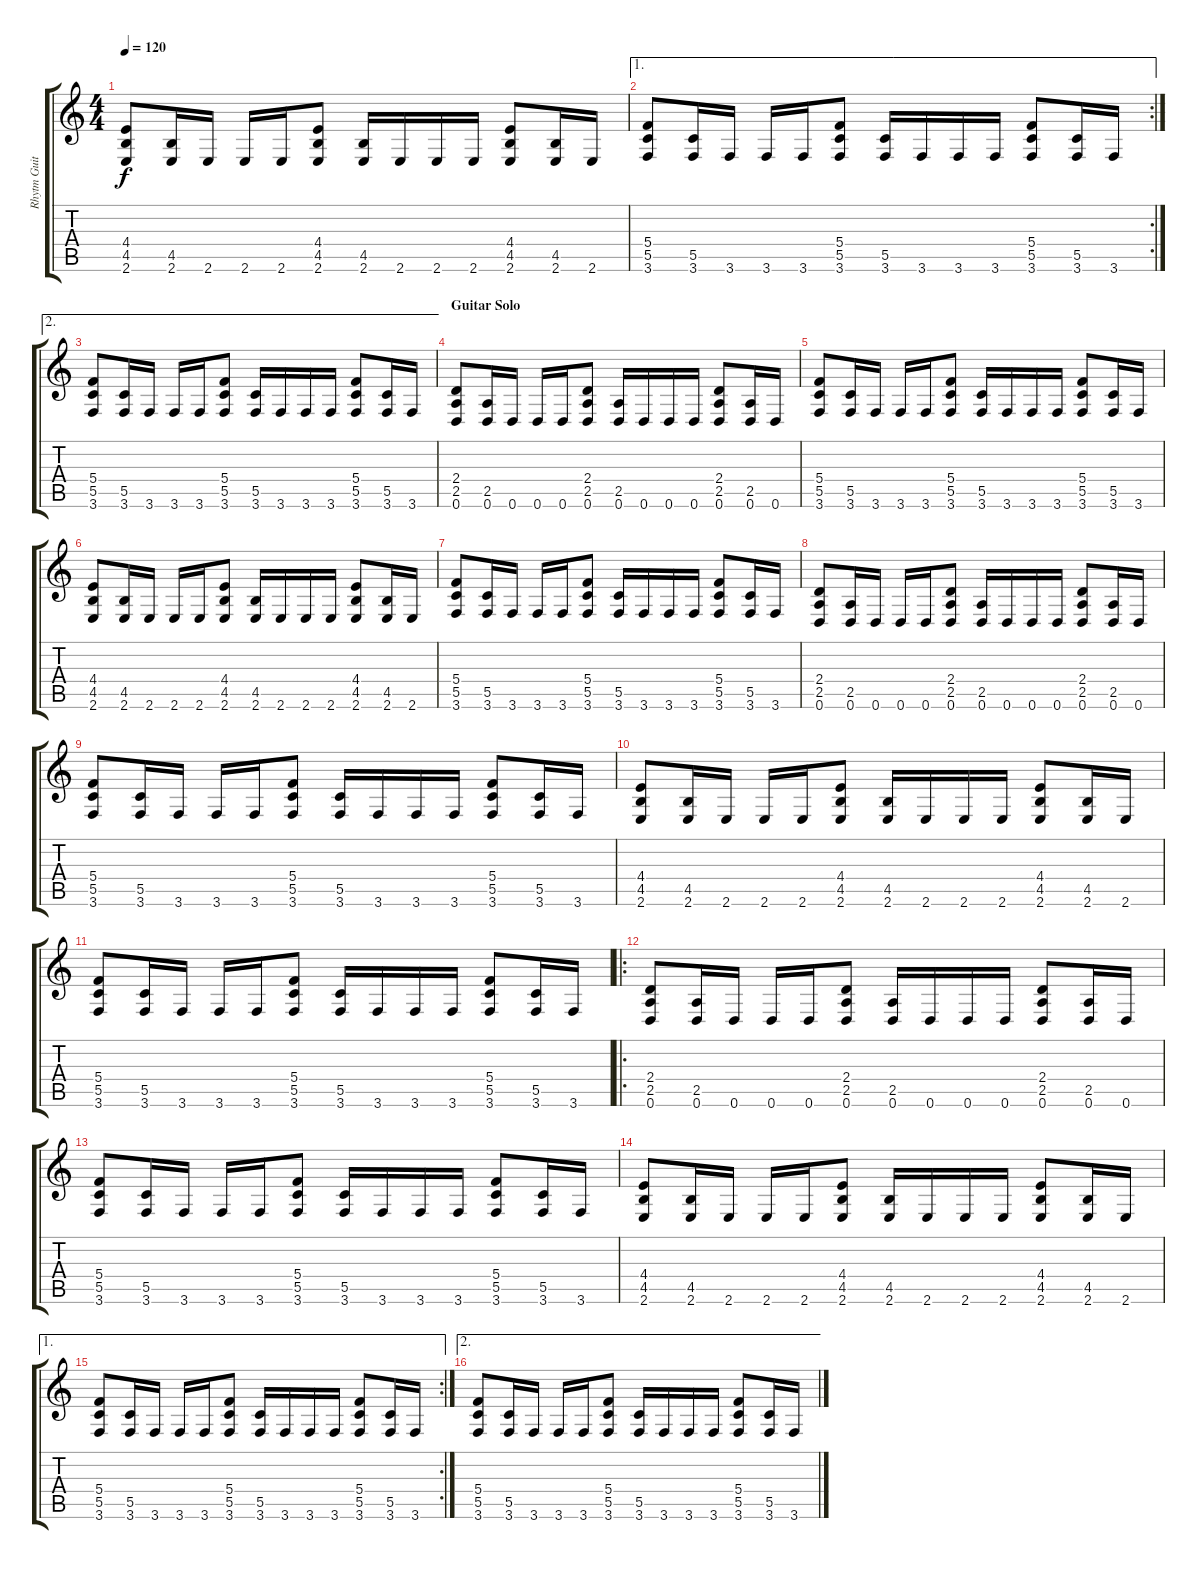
\track ("Rhytm Guitar" "Rhytm Guit") {instrument distortionguitar}
\staff {score tabs}
\tuning (D4 A3 F3 C3 G2 D2) {hide}
\ts (4 4)
\tempo 120
\clef g2
\ks c
(4.4 4.5 2.6).8{dy f} (4.5 2.6).16 2.6.16 2.6.16 2.6.16 (4.4 4.5 2.6).8 (4.5 2.6).16 2.6.16 2.6.16 2.6.16 (4.4 4.5 2.6).8 (4.5 2.6).16 2.6.16 |
\ae 1
\rc 2
(5.4 5.5 3.6).8 (5.5 3.6).16 3.6.16 3.6.16 3.6.16 (5.4 5.5 3.6).8 (5.5 3.6).16 3.6.16 3.6.16 3.6.16 (5.4 5.5 3.6).8 (5.5 3.6).16 3.6.16 |
\ae 2
(5.4 5.5 3.6).8 (5.5 3.6).16 3.6.16 3.6.16 3.6.16 (5.4 5.5 3.6).8 (5.5 3.6).16 3.6.16 3.6.16 3.6.16 (5.4 5.5 3.6).8 (5.5 3.6).16 3.6.16 |
\section ("" "Guitar Solo")
(2.4 2.5 0.6).8 (2.5 0.6).16 0.6.16 0.6.16 0.6.16 (2.4 2.5 0.6).8 (2.5 0.6).16 0.6.16 0.6.16 0.6.16 (2.4 2.5 0.6).8 (2.5 0.6).16 0.6.16 |
(5.4 5.5 3.6).8 (5.5 3.6).16 3.6.16 3.6.16 3.6.16 (5.4 5.5 3.6).8 (5.5 3.6).16 3.6.16 3.6.16 3.6.16 (5.4 5.5 3.6).8 (5.5 3.6).16 3.6.16 |
(4.4 4.5 2.6).8 (4.5 2.6).16 2.6.16 2.6.16 2.6.16 (4.4 4.5 2.6).8 (4.5 2.6).16 2.6.16 2.6.16 2.6.16 (4.4 4.5 2.6).8 (4.5 2.6).16 2.6.16 |
(5.4 5.5 3.6).8 (5.5 3.6).16 3.6.16 3.6.16 3.6.16 (5.4 5.5 3.6).8 (5.5 3.6).16 3.6.16 3.6.16 3.6.16 (5.4 5.5 3.6).8 (5.5 3.6).16 3.6.16 |
(2.4 2.5 0.6).8 (2.5 0.6).16 0.6.16 0.6.16 0.6.16 (2.4 2.5 0.6).8 (2.5 0.6).16 0.6.16 0.6.16 0.6.16 (2.4 2.5 0.6).8 (2.5 0.6).16 0.6.16 |
(5.4 5.5 3.6).8 (5.5 3.6).16 3.6.16 3.6.16 3.6.16 (5.4 5.5 3.6).8 (5.5 3.6).16 3.6.16 3.6.16 3.6.16 (5.4 5.5 3.6).8 (5.5 3.6).16 3.6.16 |
(4.4 4.5 2.6).8 (4.5 2.6).16 2.6.16 2.6.16 2.6.16 (4.4 4.5 2.6).8 (4.5 2.6).16 2.6.16 2.6.16 2.6.16 (4.4 4.5 2.6).8 (4.5 2.6).16 2.6.16 |
(5.4 5.5 3.6).8 (5.5 3.6).16 3.6.16 3.6.16 3.6.16 (5.4 5.5 3.6).8 (5.5 3.6).16 3.6.16 3.6.16 3.6.16 (5.4 5.5 3.6).8 (5.5 3.6).16 3.6.16 |
\ro
(2.4 2.5 0.6).8 (2.5 0.6).16 0.6.16 0.6.16 0.6.16 (2.4 2.5 0.6).8 (2.5 0.6).16 0.6.16 0.6.16 0.6.16 (2.4 2.5 0.6).8 (2.5 0.6).16 0.6.16 |
(5.4 5.5 3.6).8 (5.5 3.6).16 3.6.16 3.6.16 3.6.16 (5.4 5.5 3.6).8 (5.5 3.6).16 3.6.16 3.6.16 3.6.16 (5.4 5.5 3.6).8 (5.5 3.6).16 3.6.16 |
(4.4 4.5 2.6).8 (4.5 2.6).16 2.6.16 2.6.16 2.6.16 (4.4 4.5 2.6).8 (4.5 2.6).16 2.6.16 2.6.16 2.6.16 (4.4 4.5 2.6).8 (4.5 2.6).16 2.6.16 |
\ae 1
\rc 2
(5.4 5.5 3.6).8 (5.5 3.6).16 3.6.16 3.6.16 3.6.16 (5.4 5.5 3.6).8 (5.5 3.6).16 3.6.16 3.6.16 3.6.16 (5.4 5.5 3.6).8 (5.5 3.6).16 3.6.16 |
\ae 2
(5.4 5.5 3.6).8 (5.5 3.6).16 3.6.16 3.6.16 3.6.16 (5.4 5.5 3.6).8 (5.5 3.6).16 3.6.16 3.6.16 3.6.16 (5.4 5.5 3.6).8 (5.5 3.6).16 3.6.16
